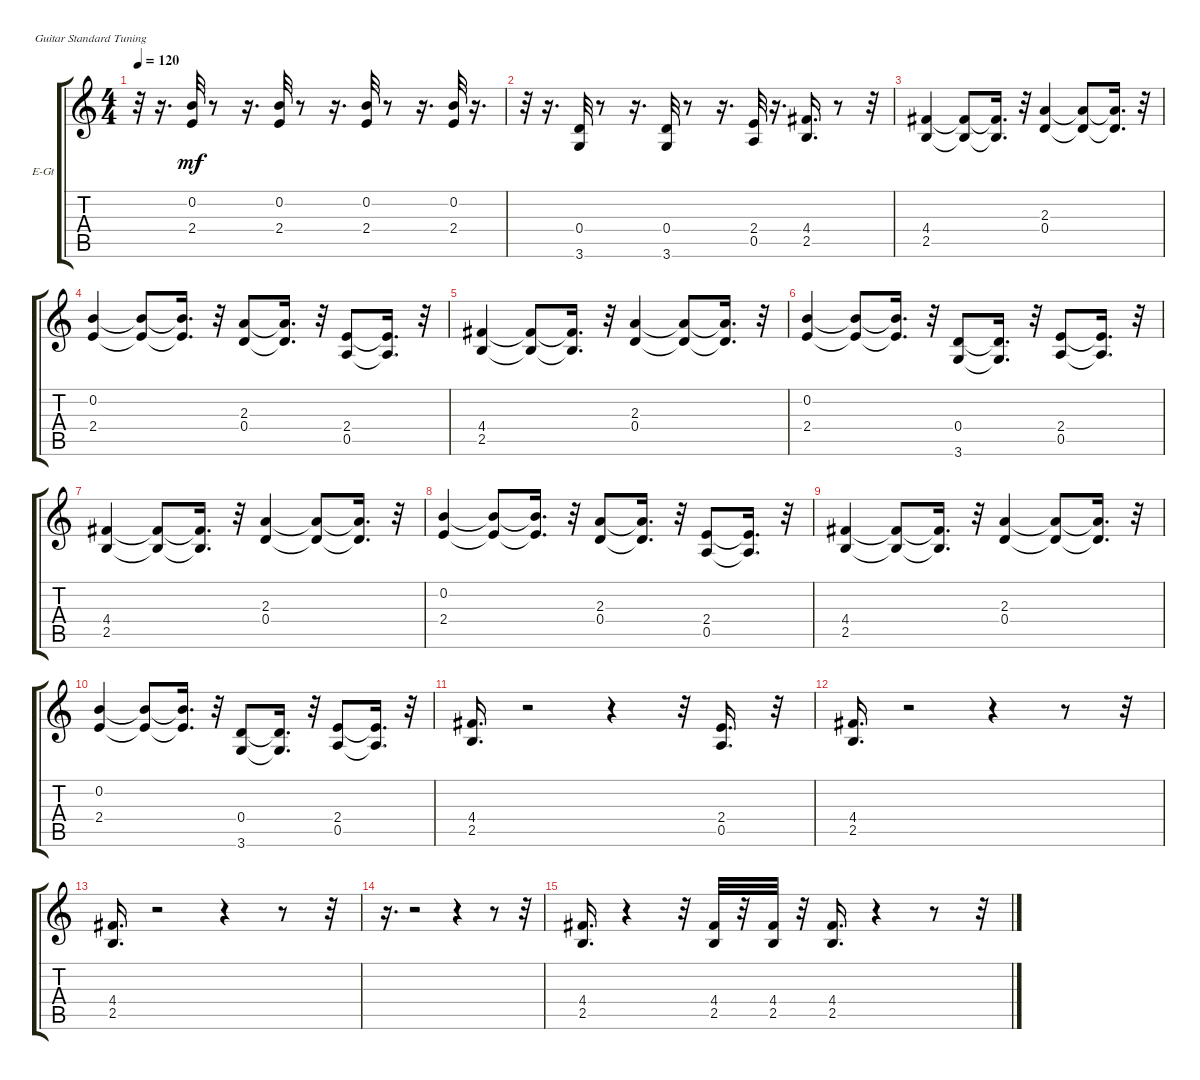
\bracketExtendMode groupsimilarinstruments
\firstSystemTrackNameOrientation horizontal
\otherSystemsTrackNameOrientation horizontal
\track ("" "E-Gt") {instrument electricguitarclean}
\staff {score tabs}
\tuning (E4 B3 G3 D3 A2 E2)
\ts (4 4)
\tempo 120
\clef g2
\ks c
r.32{dy mf} r.16{d} (2.4 0.2).32 r.8 r.16{d} (2.4 0.2).32 r.8 r.16{d} (2.4 0.2).32 r.8 r.16{d} (2.4 0.2).32 r.16{d} |
r.32 r.16{d} (0.4 3.6).32 r.8 r.16{d} (0.4 3.6).32 r.8 r.16{d} (2.4 0.5).32 r.16{d} (4.4 2.5).16{d} r.8 r.32 |
(4.4 2.5).4 (4.4{t} 2.5{t}).8 (4.4{t} 2.5{t}).16{d} r.32 (2.3 0.4).4 (2.3{t} 0.4{t}).8 (2.3{t} 0.4{t}).16{d} r.32 |
(0.2 2.4).4 (0.2{t} 2.4{t}).8 (0.2{t} 2.4{t}).16{d} r.32 (2.3 0.4).8 (2.3{t} 0.4{t}).16{d} r.32 (2.4 0.5).8 (2.4{t} 0.5{t}).16{d} r.32 |
(4.4 2.5).4 (4.4{t} 2.5{t}).8 (4.4{t} 2.5{t}).16{d} r.32 (2.3 0.4).4 (2.3{t} 0.4{t}).8 (2.3{t} 0.4{t}).16{d} r.32 |
(0.2 2.4).4 (0.2{t} 2.4{t}).8 (0.2{t} 2.4{t}).16{d} r.32 (0.4 3.6).8 (0.4{t} 3.6{t}).16{d} r.32 (2.4 0.5).8 (2.4{t} 0.5{t}).16{d} r.32 |
(4.4 2.5).4 (4.4{t} 2.5{t}).8 (4.4{t} 2.5{t}).16{d} r.32 (2.3 0.4).4 (2.3{t} 0.4{t}).8 (2.3{t} 0.4{t}).16{d} r.32 |
(0.2 2.4).4 (0.2{t} 2.4{t}).8 (0.2{t} 2.4{t}).16{d} r.32 (2.3 0.4).8 (2.3{t} 0.4{t}).16{d} r.32 (2.4 0.5).8 (2.4{t} 0.5{t}).16{d} r.32 |
(4.4 2.5).4 (4.4{t} 2.5{t}).8 (4.4{t} 2.5{t}).16{d} r.32 (2.3 0.4).4 (2.3{t} 0.4{t}).8 (2.3{t} 0.4{t}).16{d} r.32 |
(0.2 2.4).4 (0.2{t} 2.4{t}).8 (0.2{t} 2.4{t}).16{d} r.32 (0.4 3.6).8 (0.4{t} 3.6{t}).16{d} r.32 (2.4 0.5).8 (2.4{t} 0.5{t}).16{d} r.32 |
(4.4 2.5).16{d} r.2 r.4 r.32 (2.4 0.5).16{d} r.32 |
(4.4 2.5).16{d} r.2 r.4 r.8 r.32 |
(4.4 2.5).16{d} r.2 r.4 r.8 r.32 |
r.16{d} r.2 r.4 r.8 r.32 |
(4.4 2.5).16{d} r.4 r.32 (4.4 2.5).32 r.32 (4.4 2.5).32 r.32 (4.4 2.5).16{d} r.4 r.8 r.32
